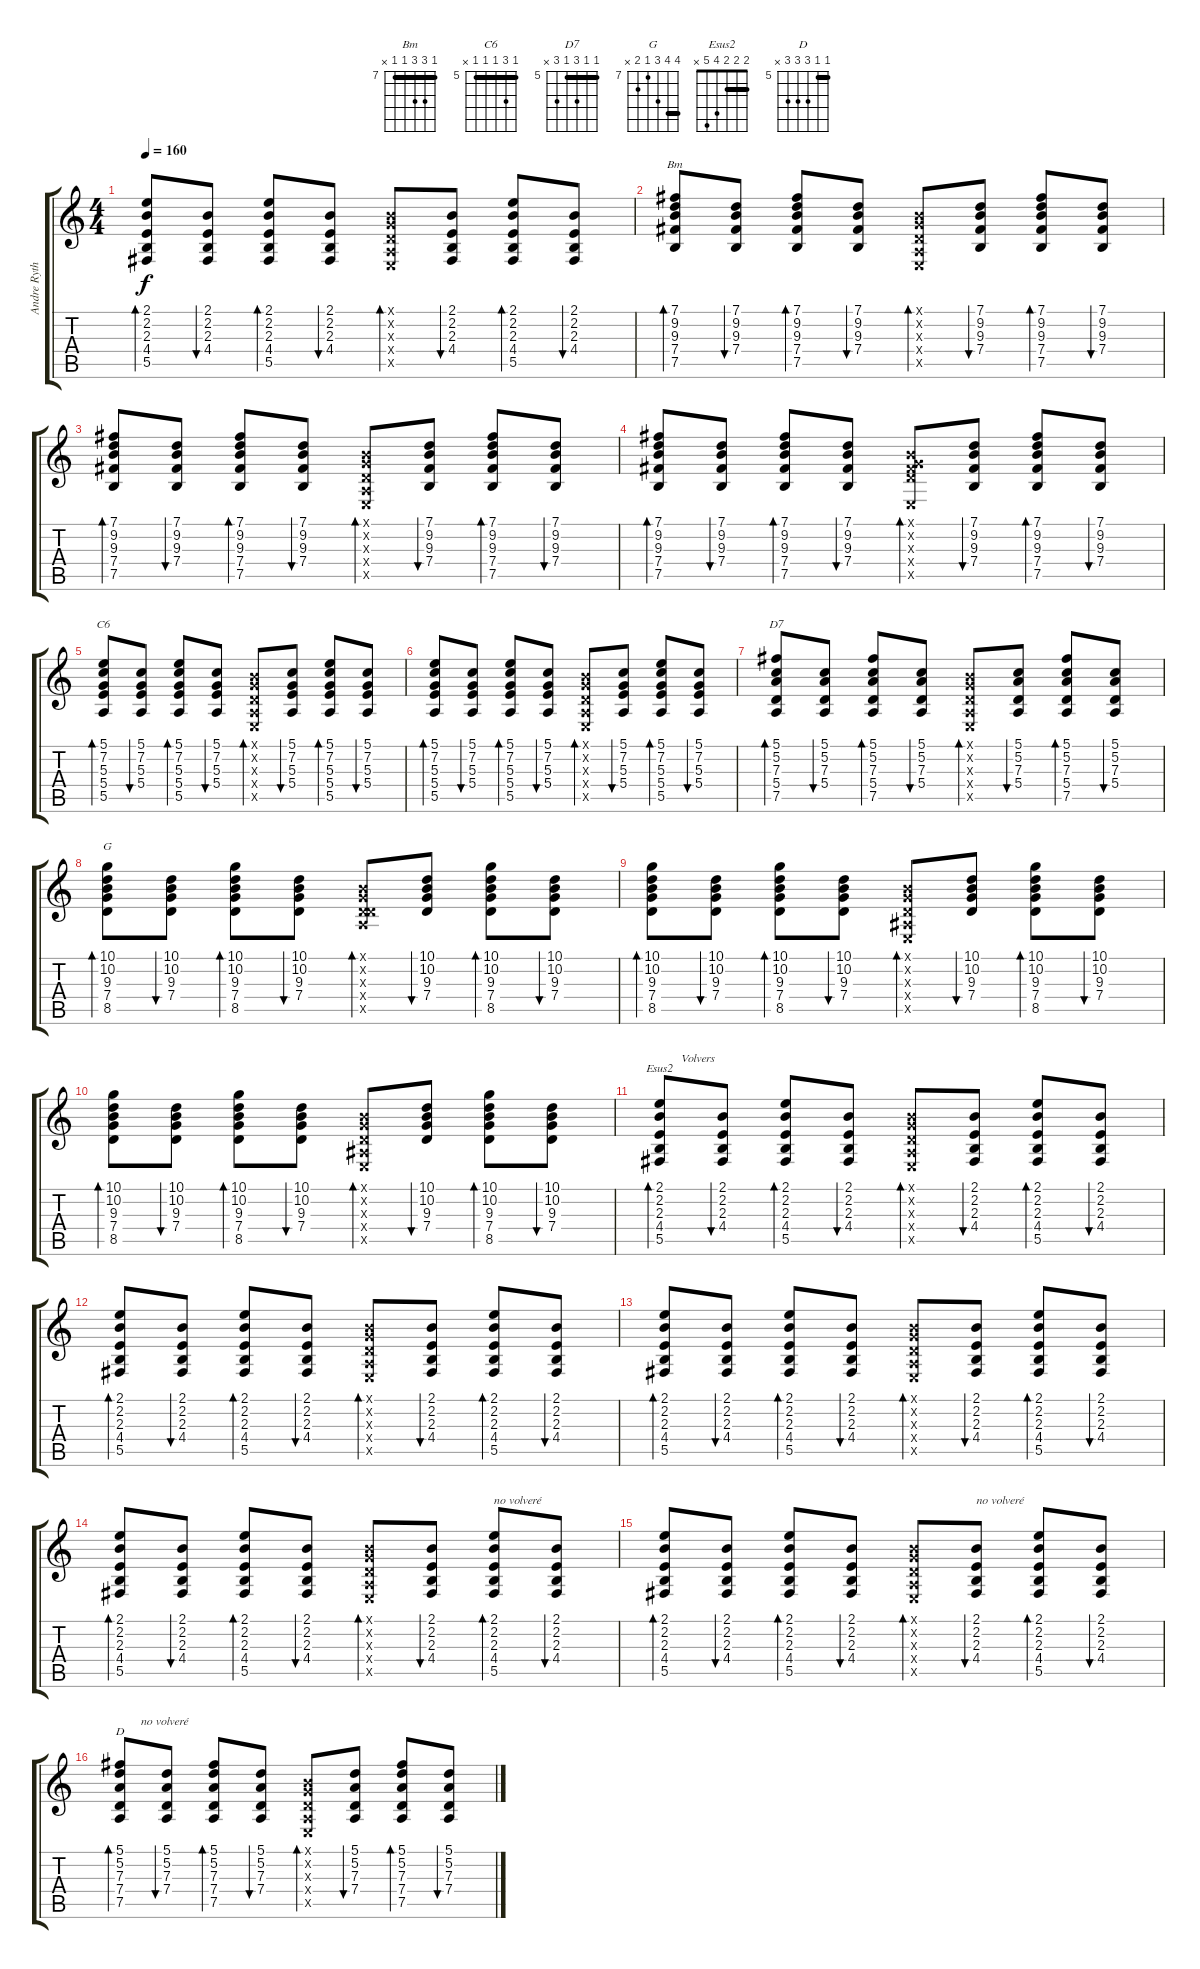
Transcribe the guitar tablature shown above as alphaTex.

\track ("Andre Rythm" "Andre Ryth") {instrument acousticguitarnylon}
\staff {score tabs}
\tuning (E2 A2 D3 G3 B3 E4) {hide}
\chord ("Bm" 7 9 9 7 7 x) {firstfret 7 barre 7}
\chord ("C6" 5 7 5 5 5 x) {firstfret 5 barre 5}
\chord ("D7" 5 5 7 5 7 x) {firstfret 5 barre 5}
\chord ("G" 10 10 9 7 8 x) {firstfret 7 barre 10}
\chord ("Esus2" 2 2 2 4 5 x) {barre 2}
\chord ("D" 5 5 7 7 7 x) {firstfret 5 barre 5}
\ts (4 4)
\tempo 160
\clef g2
\ks c
(2.1 2.2 2.3 4.4 5.5).8{bd 60 dy f} (2.1 2.2 2.3 4.4).8{bu 60} (2.1 2.2 2.3 4.4 5.5).8{bd 60} (2.1 2.2 2.3 4.4).8{bu 60} (0.1{x} 0.2{x} 0.3{x} 0.4{x} 0.5{x}).8{bd 60} (2.1 2.2 2.3 4.4).8{bu 60} (2.1 2.2 2.3 4.4 5.5).8{bd 60} (2.1 2.2 2.3 4.4).8{bu 60} |
(7.1 9.2 9.3 7.4 7.5).8{bd 60 ch "Bm"} (7.1 9.2 9.3 7.4).8{bu 60} (7.1 9.2 9.3 7.4 7.5).8{bd 60} (7.1 9.2 9.3 7.4).8{bu 60} (0.1{x} 0.2{x} 0.3{x} 0.4{x} 0.5{x}).8{bd 60} (7.1 9.2 9.3 7.4).8{bu 60} (7.1 9.2 9.3 7.4 7.5).8{bd 60} (7.1 9.2 9.3 7.4).8{bu 60} |
(7.1 9.2 9.3 7.4 7.5).8{bd 60} (7.1 9.2 9.3 7.4).8{bu 60} (7.1 9.2 9.3 7.4 7.5).8{bd 60} (7.1 9.2 9.3 7.4).8{bu 60} (0.1{x} 0.2{x} 0.3{x} 0.4{x} 0.5{x}).8{bd 60} (7.1 9.2 9.3 7.4).8{bu 60} (7.1 9.2 9.3 7.4 7.5).8{bd 60} (7.1 9.2 9.3 7.4).8{bu 60} |
(7.1 9.2 9.3 7.4 7.5).8{bd 60} (7.1 9.2 9.3 7.4).8{bu 60} (7.1 9.2 9.3 7.4 7.5).8{bd 60} (7.1 9.2 9.3 7.4).8{bu 60} (0.1{x} 9.2{x} 0.3{x} 0.4{x} 0.5{x}).8{bd 60} (7.1 9.2 9.3 7.4).8{bu 60} (7.1 9.2 9.3 7.4 7.5).8{bd 60} (7.1 9.2 9.3 7.4).8{bu 60} |
(5.1 7.2 5.3 5.4 5.5).8{bd 60 ch "C6"} (5.1 7.2 5.3 5.4).8{bu 60} (5.1 7.2 5.3 5.4 5.5).8{bd 60} (5.1 7.2 5.3 5.4).8{bu 60} (0.1{x} 0.2{x} 0.3{x} 0.4{x} 0.5{x}).8{bd 60} (5.1 7.2 5.3 5.4).8{bu 60} (5.1 7.2 5.3 5.4 5.5).8{bd 60} (5.1 7.2 5.3 5.4).8{bu 60} |
(5.1 7.2 5.3 5.4 5.5).8{bd 60} (5.1 7.2 5.3 5.4).8{bu 60} (5.1 7.2 5.3 5.4 5.5).8{bd 60} (5.1 7.2 5.3 5.4).8{bu 60} (0.1{x} 0.2{x} 0.3{x} 0.4{x} 0.5{x}).8{bd 60} (5.1 7.2 5.3 5.4).8{bu 60} (5.1 7.2 5.3 5.4 5.5).8{bd 60} (5.1 7.2 5.3 5.4).8{bu 60} |
(5.1 5.2 7.3 5.4 7.5).8{bd 60 ch "D7"} (5.1 5.2 7.3 5.4).8{bu 60} (5.1 5.2 7.3 5.4 7.5).8{bd 60} (5.1 5.2 7.3 5.4).8{bu 60} (0.1{x} 0.2{x} 0.3{x} 0.4{x} 0.5{x}).8{bd 60} (5.1 5.2 7.3 5.4).8{bu 60} (5.1 5.2 7.3 5.4 7.5).8{bd 60} (5.1 5.2 7.3 5.4).8{bu 60} |
(10.1 10.2 9.3 7.4 8.5).8{bd 60 ch "G"} (10.1 10.2 9.3 7.4).8{bu 60} (10.1 10.2 9.3 7.4 8.5).8{bd 60} (10.1 10.2 9.3 7.4).8{bu 60} (10.1{x} 0.2{x} 0.3{x} 0.4{x} 0.5{x}).8{bd 60} (10.1 10.2 9.3 7.4).8{bu 60} (10.1 10.2 9.3 7.4 8.5).8{bd 60} (10.1 10.2 9.3 7.4).8{bu 60} |
(10.1 10.2 9.3 7.4 8.5).8{bd 60} (10.1 10.2 9.3 7.4).8{bu 60} (10.1 10.2 9.3 7.4 8.5).8{bd 60} (10.1 10.2 9.3 7.4).8{bu 60} (0.1{x} 1.2{x} 0.3{x} 0.4{x} 0.5{x}).8{bd 60} (10.1 10.2 9.3 7.4).8{bu 60} (10.1 10.2 9.3 7.4 8.5).8{bd 60} (10.1 10.2 9.3 7.4).8{bu 60} |
(10.1 10.2 9.3 7.4 8.5).8{bd 60} (10.1 10.2 9.3 7.4).8{bu 60} (10.1 10.2 9.3 7.4 8.5).8{bd 60} (10.1 10.2 9.3 7.4).8{bu 60} (0.1{x} 1.2{x} 0.3{x} 0.4{x} 0.5{x}).8{bd 60} (10.1 10.2 9.3 7.4).8{bu 60} (10.1 10.2 9.3 7.4 8.5).8{bd 60} (10.1 10.2 9.3 7.4).8{bu 60} |
(2.1 2.2 2.3 4.4 5.5).8{bd 60 ch "Esus2" txt "       Volvers"} (2.1 2.2 2.3 4.4).8{bu 60} (2.1 2.2 2.3 4.4 5.5).8{bd 60} (2.1 2.2 2.3 4.4).8{bu 60} (0.1{x} 0.2{x} 0.3{x} 0.4{x} 0.5{x}).8{bd 60} (2.1 2.2 2.3 4.4).8{bu 60} (2.1 2.2 2.3 4.4 5.5).8{bd 60} (2.1 2.2 2.3 4.4).8{bu 60} |
(2.1 2.2 2.3 4.4 5.5).8{bd 60} (2.1 2.2 2.3 4.4).8{bu 60} (2.1 2.2 2.3 4.4 5.5).8{bd 60} (2.1 2.2 2.3 4.4).8{bu 60} (0.1{x} 0.2{x} 0.3{x} 0.4{x} 0.5{x}).8{bd 60} (2.1 2.2 2.3 4.4).8{bu 60} (2.1 2.2 2.3 4.4 5.5).8{bd 60} (2.1 2.2 2.3 4.4).8{bu 60} |
(2.1 2.2 2.3 4.4 5.5).8{bd 60} (2.1 2.2 2.3 4.4).8{bu 60} (2.1 2.2 2.3 4.4 5.5).8{bd 60} (2.1 2.2 2.3 4.4).8{bu 60} (0.1{x} 0.2{x} 0.3{x} 0.4{x} 0.5{x}).8{bd 60} (2.1 2.2 2.3 4.4).8{bu 60} (2.1 2.2 2.3 4.4 5.5).8{bd 60} (2.1 2.2 2.3 4.4).8{bu 60} |
(2.1 2.2 2.3 4.4 5.5).8{bd 60} (2.1 2.2 2.3 4.4).8{bu 60} (2.1 2.2 2.3 4.4 5.5).8{bd 60} (2.1 2.2 2.3 4.4).8{bu 60} (0.1{x} 0.2{x} 0.3{x} 0.4{x} 0.5{x}).8{bd 60} (2.1 2.2 2.3 4.4).8{bu 60} (2.1 2.2 2.3 4.4 5.5).8{bd 60 txt "no volveré"} (2.1 2.2 2.3 4.4).8{bu 60} |
(2.1 2.2 2.3 4.4 5.5).8{bd 60} (2.1 2.2 2.3 4.4).8{bu 60} (2.1 2.2 2.3 4.4 5.5).8{bd 60} (2.1 2.2 2.3 4.4).8{bu 60} (0.1{x} 0.2{x} 0.3{x} 0.4{x} 0.5{x}).8{bd 60} (2.1 2.2 2.3 4.4).8{bu 60 txt "no volveré"} (2.1 2.2 2.3 4.4 5.5).8{bd 60} (2.1 2.2 2.3 4.4).8{bu 60} |
(5.1 5.2 7.3 7.4 7.5).8{bd 60 ch "D" txt "       no volveré"} (5.1 5.2 7.3 7.4).8{bu 60} (5.1 5.2 7.3 7.4 7.5).8{bd 60} (5.1 5.2 7.3 7.4).8{bu 60} (0.1{x} 0.2{x} 0.3{x} 0.4{x} 0.5{x}).8{bd 60} (5.1 5.2 7.3 7.4).8{bu 60} (5.1 5.2 7.3 7.4 7.5).8{bd 60} (5.1 5.2 7.3 7.4).8{bu 60}
